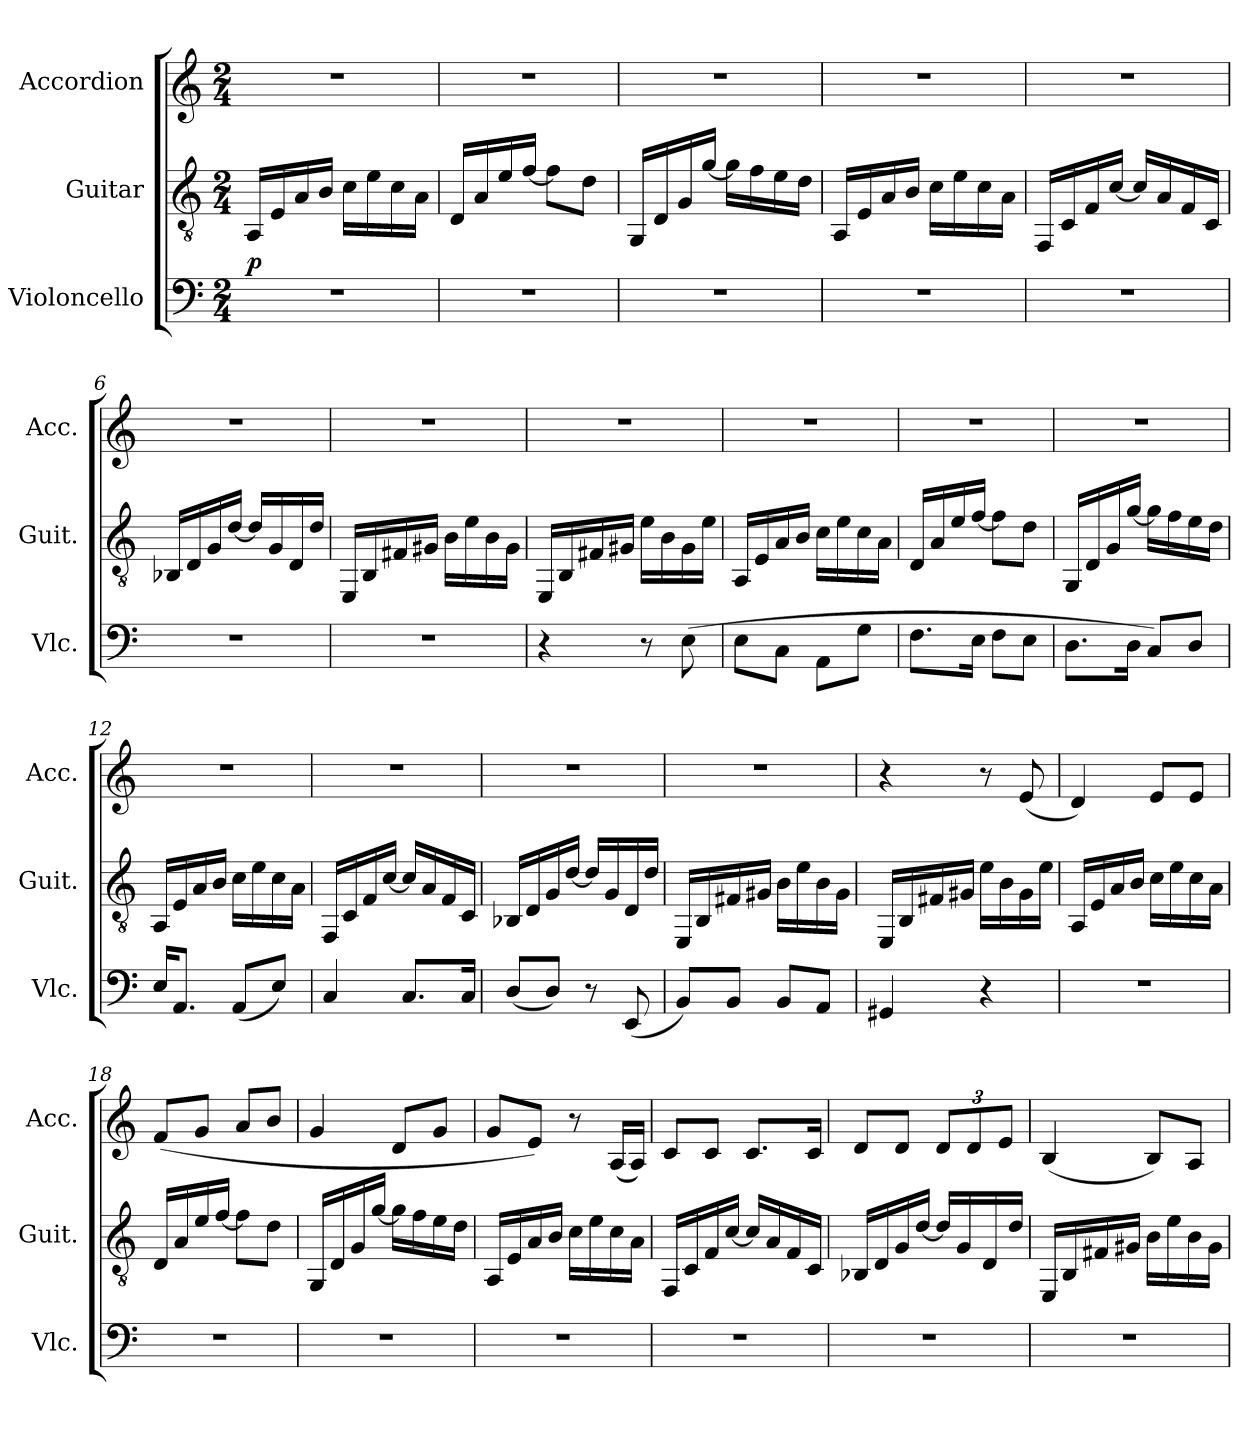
**kern	**dynam	**kern	**kern
*part3	*part3	*part2	*part1
*staff3	*staff3	*staff2	*staff1
*I"Violoncello	*	*I"Guitar	*I"Accordion
*I'Vlc.	*	*I'Guit.	*I'Acc.
*clefF4	*	*clefGv2	*clefG2
*k[]	*	*k[]	*k[]
*M2/4	*	*M2/4	*M2/4
*MM66	*	*MM66	*MM66
=1	=1	=1	=1
!	!LO:DY:a	!	!
2r	p	16AA/LL	2r
.	.	16E/	.
.	.	16A/	.
.	.	16B/JJ	.
.	.	16c\LL	.
.	.	16e\	.
.	.	16c\	.
.	.	16A\JJ	.
=2	=2	=2	=2
2r	.	16D/LL	2r
.	.	16A/	.
.	.	16e/	.
.	.	[16f/JJ	.
.	.	8f\L]	.
.	.	8d\J	.
=3	=3	=3	=3
2r	.	16GG/LL	2r
.	.	16D/	.
.	.	16G/	.
.	.	[16g/JJ	.
.	.	16g\LL]	.
.	.	16f\	.
.	.	16e\	.
.	.	16d\JJ	.
=4	=4	=4	=4
2r	.	16AA/LL	2r
.	.	16E/	.
.	.	16A/	.
.	.	16B/JJ	.
.	.	16c\LL	.
.	.	16e\	.
.	.	16c\	.
.	.	16A\JJ	.
!!LO:LB:g=z
=5	=5	=5	=5
2r	.	16FF/LL	2r
.	.	16C/	.
.	.	16F/	.
.	.	[16c/JJ	.
.	.	16c/LL]	.
.	.	16A/	.
.	.	16F/	.
.	.	16C/JJ	.
=6	=6	=6	=6
2r	.	16BB-X/LL	2r
.	.	16D/	.
.	.	16G/	.
.	.	[16d/JJ	.
.	.	16d/LL]	.
.	.	16G/	.
.	.	16D/	.
.	.	16d/JJ	.
=7	=7	=7	=7
2r	.	16EE/LL	2r
.	.	16BB/	.
.	.	16F#X/	.
.	.	16G#X/JJ	.
.	.	16B\LL	.
.	.	16e\	.
.	.	16B\	.
.	.	16G#\JJ	.
=8	=8	=8	=8
4r	.	16EE/LL	2r
.	.	16BB/	.
.	.	16F#X/	.
.	.	16G#X/JJ	.
8r	.	16e\LL	.
.	.	16B\	.
(8E\	.	16G#\	.
.	.	16e\JJ	.
!!LO:LB:g=z
=9	=9	=9	=9
8E\L	.	16AA/LL	2r
.	.	16E/	.
8C\J	.	16A/	.
.	.	16B/JJ	.
8AA\L	.	16c\LL	.
.	.	16e\	.
8G\J	.	16c\	.
.	.	16A\JJ	.
=10	=10	=10	=10
8.F\L	.	16D/LL	2r
.	.	16A/	.
.	.	16e/	.
16E\Jk	.	[16f/JJ	.
8F\L	.	8f\L]	.
8E\J	.	8d\J	.
=11	=11	=11	=11
8.D\L	.	16GG/LL	2r
.	.	16D/	.
.	.	16G/	.
16D\Jk	.	[16g/JJ	.
8C/L)	.	16g\LL]	.
.	.	16f\	.
8D/J	.	16e\	.
.	.	16d\JJ	.
=12	=12	=12	=12
16E/KL	.	16AA/LL	2r
8.AA/J	.	16E/	.
.	.	16A/	.
.	.	16B/JJ	.
(8AA/L	.	16c\LL	.
.	.	16e\	.
8E/J)	.	16c\	.
.	.	16A\JJ	.
=13	=13	=13	=13
4C/	.	16FF/LL	2r
.	.	16C/	.
.	.	16F/	.
.	.	[16c/JJ	.
8.C/L	.	16c/LL]	.
.	.	16A/	.
.	.	16F/	.
16C/Jk	.	16C/JJ	.
!!LO:PB:g=z
=14	=14	=14	=14
(8D/L	.	16BB-X/LL	2r
.	.	16D/	.
8D/J)	.	16G/	.
.	.	[16d/JJ	.
8r	.	16d/LL]	.
.	.	16G/	.
(8EE/	.	16D/	.
.	.	16d/JJ	.
=15	=15	=15	=15
8BB/L)	.	16EE/LL	2r
.	.	16BB/	.
8BB/J	.	16F#X/	.
.	.	16G#X/JJ	.
8BB/L	.	16B\LL	.
.	.	16e\	.
8AA/J	.	16B\	.
.	.	16G#\JJ	.
=16	=16	=16	=16
4GG#X/	.	16EE/LL	4r
.	.	16BB/	.
.	.	16F#X/	.
.	.	16G#X/JJ	.
4r	.	16e\LL	8r
.	.	16B\	.
.	.	16G#\	(8e/
.	.	16e\JJ	.
=17	=17	=17	=17
2r	.	16AA/LL	4d/)
.	.	16E/	.
.	.	16A/	.
.	.	16B/JJ	.
.	.	16c\LL	8e/L
.	.	16e\	.
.	.	16c\	8e/J
.	.	16A\JJ	.
!!LO:LB:g=z
=18	=18	=18	=18
2r	.	16D/LL	(8f/L
.	.	16A/	.
.	.	16e/	8g/J
.	.	[16f/JJ	.
.	.	8f\L]	8a/L
.	.	8d\J	8b/J
=19	=19	=19	=19
2r	.	16GG/LL	4g/
.	.	16D/	.
.	.	16G/	.
.	.	[16g/JJ	.
.	.	16g\LL]	8d/L
.	.	16f\	.
.	.	16e\	8g/J
.	.	16d\JJ	.
=20	=20	=20	=20
2r	.	16AA/LL	8g/L
.	.	16E/	.
.	.	16A/	8e/J)
.	.	16B/JJ	.
.	.	16c\LL	8r
.	.	16e\	.
.	.	16c\	(16A/LL
.	.	16A\JJ	16A/JJ)
=21	=21	=21	=21
2r	.	16FF/LL	8c/L
.	.	16C/	.
.	.	16F/	8c/J
.	.	[16c/JJ	.
.	.	16c/LL]	8.c/L
.	.	16A/	.
.	.	16F/	.
.	.	16C/JJ	16c/Jk
=22	=22	=22	=22
2r	.	16BB-X/LL	8d/L
.	.	16D/	.
.	.	16G/	8d/J
.	.	[16d/JJ	.
*	*	*	*Xbrackettup
.	.	16d/LL]	12d/L
.	.	16G/	.
.	.	.	12d/
.	.	16D/	.
.	.	.	12e/J
.	.	16d/JJ	.
!!LO:LB:g=z
=23	=23	=23	=23
2r	.	16EE/LL	(4B/
.	.	16BB/	.
.	.	16F#X/	.
.	.	16G#X/JJ	.
.	.	16B\LL	8B/L)
.	.	16e\	.
.	.	16B\	8A/J
.	.	16G#\JJ	.
=	=	=	=
*-	*-	*-	*-
